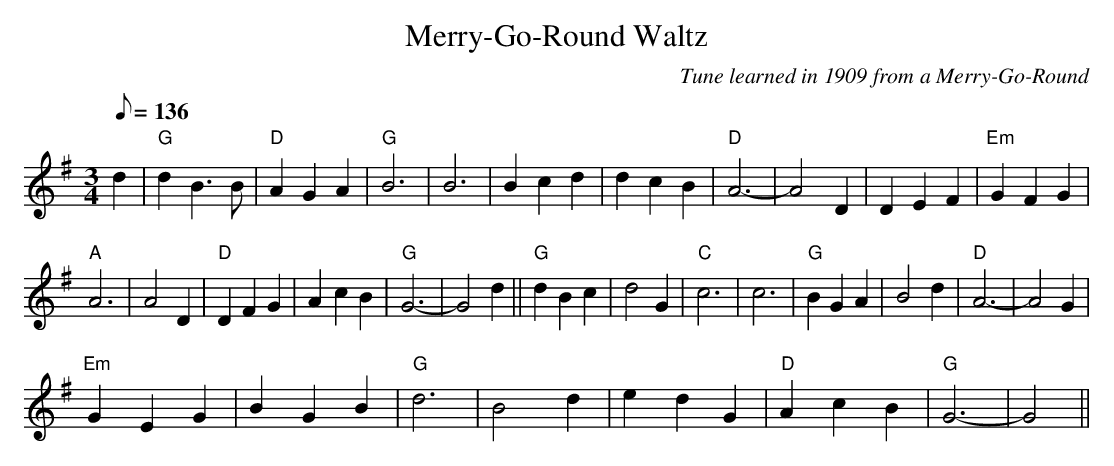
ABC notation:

X:1
T:Merry-Go-Round Waltz
M:3/4
L:1/8
Q:136
C:Tune learned in 1909 from a Merry-Go-Round
K:G
d2|"G"d2B3B|"D"A2G2A2|"G"B6|B6|
B2c2d2|d2c2B2|"D"A6-|A4D2|
D2E2F2|"Em"G2F2G2|!"A"A6|A4D2|
"D"D2F2G2|A2c2B2|"G"G6-|G4d2||
"G"d2B2c2|d4G2|"C"c6|c6|
"G"B2G2A2|B4d2|"D"A6-|A4G2|!
"Em"G2E2G2|B2G2B2|"G"d6|B4d2|
e2d2G2|"D"A2c2B2|"G"G6-|G4||
